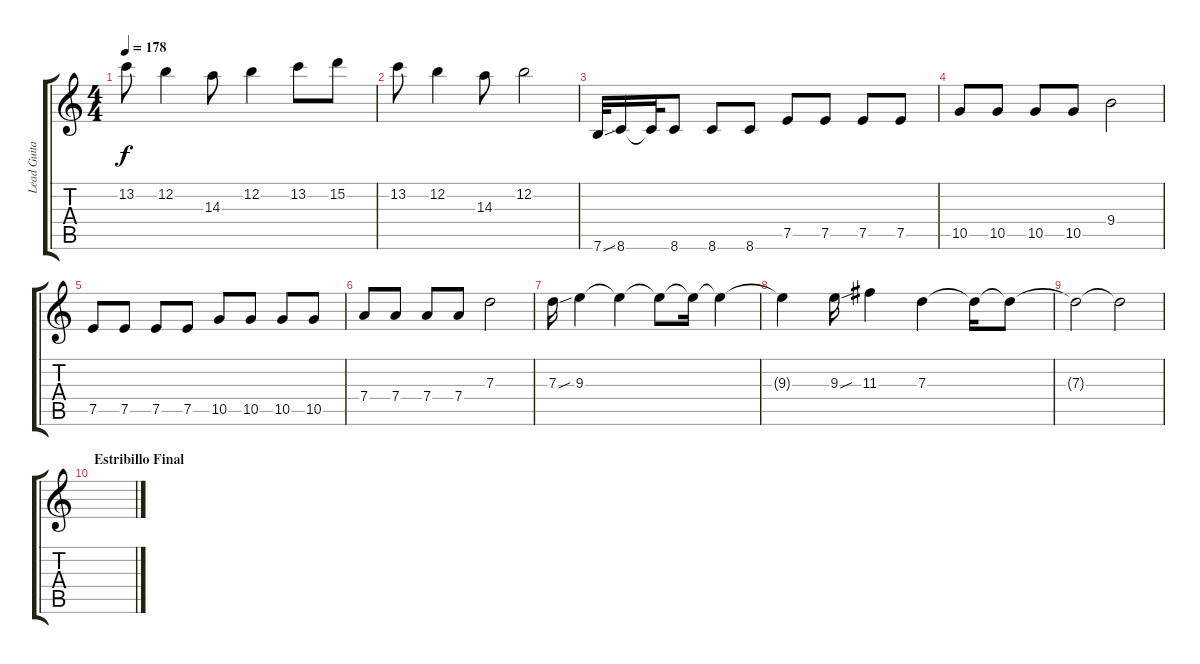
\track ("Lead Guitar" "Lead Guita") {instrument overdrivenguitar}
\staff {score tabs}
\tuning (E4 B3 G3 D3 A2 E2) {hide}
\ts (4 4)
\tempo 178
\clef g2
\ks c
13.2.8{dy f} 12.2.4 14.3.8 12.2.4 13.2.8 15.2.8 |
13.2.8 12.2.4 14.3.8 12.2.2 |
7.6{sou}.32 8.6.16 8.6{t}.32 8.6.8 8.6.8 8.6.8 7.5.8 7.5.8 7.5.8 7.5.8 |
10.5.8 10.5.8 10.5.8 10.5.8 9.4.2 |
7.5.8 7.5.8 7.5.8 7.5.8 10.5.8 10.5.8 10.5.8 10.5.8 |
7.4.8 7.4.8 7.4.8 7.4.8 7.3.2 |
7.3{sou}.16 9.3.4 9.3{t}.4 9.3{t}.8 9.3{t}.16 9.3{t}.4 |
9.3{t}.4 9.3{sou}.16 11.3.4 7.3.4 7.3{t}.16 7.3{t}.8 |
7.3{t}.2 7.3{t}.2 |
\section ("" "Estribillo Final")
